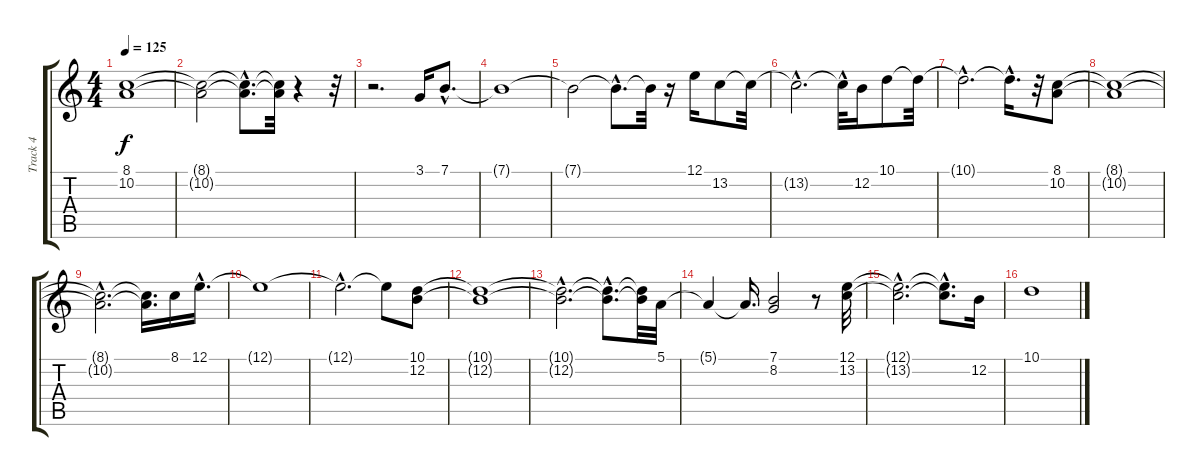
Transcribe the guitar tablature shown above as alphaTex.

\track ("Track 4" "Track 4") {instrument stringensemble1}
\staff {score tabs}
\tuning (E4 B3 G3 D3 A2 E2) {hide}
\ts (4 4)
\tempo 125
\clef g2
\ks c
(8.1{t} 10.2{t}).1{dy f} |
(8.1{t} 10.2{t}).2 (8.1{hac t} 10.2{hac t}).8{d} (8.1{t} 10.2{t}).32 r.4 r.32 |
r.2{d} 3.1.16 7.1{hac}.8{d} |
7.1{t}.1 |
7.1{t}.2 7.1{hac t}.8{d} 7.1{t}.32 r.16 12.1.16 13.2.8 13.2{t}.32 |
13.2{hac t}.2{d} 13.2{hac t}.32 12.2.16 10.1.8 10.1{t}.32 |
10.1{hac t}.2{d} 10.1{hac t}.16{d} r.32 (8.1 10.2).8 |
(8.1{t} 10.2{t}).1 |
(8.1{hac t} 10.2{hac t}).2{d} (8.1{t} 10.2{t}).16{d} 8.1.16 12.1{hac}.16{d} |
12.1{t}.1 |
12.1{hac t}.2{d} 12.1{t}.8 (10.1 12.2).8 |
(10.1{t} 12.2{t}).1 |
(10.1{hac t} 12.2{hac t}).2{d} (10.1{hac t} 12.2{hac t}).8{d} (10.1{t} 12.2{t}).32 5.1.32 |
5.1{t}.4 5.1{t}.16{d} (7.1 8.2).2 r.8 (12.1 13.2).32 |
(12.1{hac t} 13.2{hac t}).2{d} (12.1{hac t} 13.2{hac t}).8{d} 12.2.16 |
10.1.1
